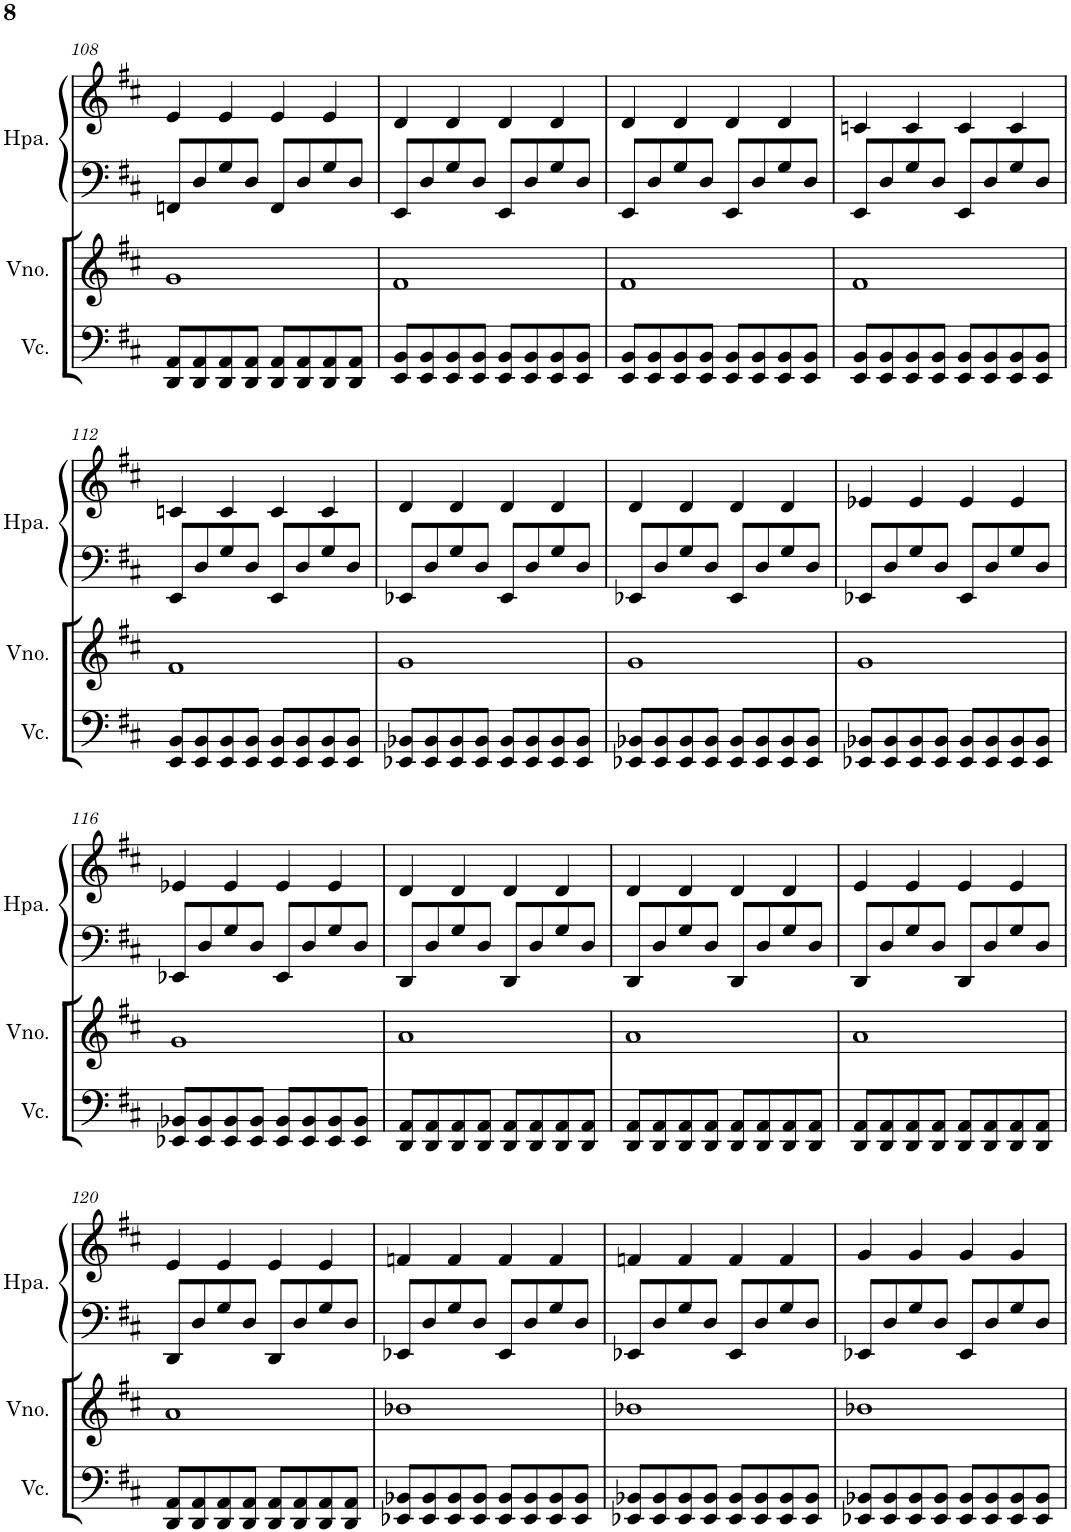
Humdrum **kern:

**kern	**kern	**kern	**kern
*part3	*part2	*part1	*part1
*staff4	*staff3	*staff2	*staff1
*I"Violoncelo	*I"Violino	*I"Harpa	*
*I'Vc.	*I'Vno.	*I'Hpa.	*
!!LO:PB:g=z
*clefF4	*clefG2	*clefF4	*clefG2
*k[f#c#]	*k[f#c#]	*k[f#c#]	*k[f#c#]
*M4/4	*M4/4	*M4/4	*M4/4
=108	=108	=108	=108
8DD/ 8AA/L	1g	8FFn/L	4e/
8DD/ 8AA/	.	8D/	.
8DD/ 8AA/	.	8G/	4e/
8DD/ 8AA/J	.	8D/J	.
8DD/ 8AA/L	.	8FF/L	4e/
8DD/ 8AA/	.	8D/	.
8DD/ 8AA/	.	8G/	4e/
8DD/ 8AA/J	.	8D/J	.
=109	=109	=109	=109
8EE/ 8BB/L	1f#	8EE/L	4d/
8EE/ 8BB/	.	8D/	.
8EE/ 8BB/	.	8G/	4d/
8EE/ 8BB/J	.	8D/J	.
8EE/ 8BB/L	.	8EE/L	4d/
8EE/ 8BB/	.	8D/	.
8EE/ 8BB/	.	8G/	4d/
8EE/ 8BB/J	.	8D/J	.
=110	=110	=110	=110
8EE/ 8BB/L	1f#	8EE/L	4d/
8EE/ 8BB/	.	8D/	.
8EE/ 8BB/	.	8G/	4d/
8EE/ 8BB/J	.	8D/J	.
8EE/ 8BB/L	.	8EE/L	4d/
8EE/ 8BB/	.	8D/	.
8EE/ 8BB/	.	8G/	4d/
8EE/ 8BB/J	.	8D/J	.
=111	=111	=111	=111
8EE/ 8BB/L	1f#	8EE/L	4cn/
8EE/ 8BB/	.	8D/	.
8EE/ 8BB/	.	8G/	4c/
8EE/ 8BB/J	.	8D/J	.
8EE/ 8BB/L	.	8EE/L	4c/
8EE/ 8BB/	.	8D/	.
8EE/ 8BB/	.	8G/	4c/
8EE/ 8BB/J	.	8D/J	.
!!LO:LB:g=z
=112	=112	=112	=112
8EE/ 8BB/L	1f#	8EE/L	4cn/
8EE/ 8BB/	.	8D/	.
8EE/ 8BB/	.	8G/	4c/
8EE/ 8BB/J	.	8D/J	.
8EE/ 8BB/L	.	8EE/L	4c/
8EE/ 8BB/	.	8D/	.
8EE/ 8BB/	.	8G/	4c/
8EE/ 8BB/J	.	8D/J	.
=113	=113	=113	=113
8EE-X/ 8BB-X/L	1g	8EE-X/L	4d/
8EE-/ 8BB-/	.	8D/	.
8EE-/ 8BB-/	.	8G/	4d/
8EE-/ 8BB-/J	.	8D/J	.
8EE-/ 8BB-/L	.	8EE-/L	4d/
8EE-/ 8BB-/	.	8D/	.
8EE-/ 8BB-/	.	8G/	4d/
8EE-/ 8BB-/J	.	8D/J	.
=114	=114	=114	=114
8EE-X/ 8BB-X/L	1g	8EE-X/L	4d/
8EE-/ 8BB-/	.	8D/	.
8EE-/ 8BB-/	.	8G/	4d/
8EE-/ 8BB-/J	.	8D/J	.
8EE-/ 8BB-/L	.	8EE-/L	4d/
8EE-/ 8BB-/	.	8D/	.
8EE-/ 8BB-/	.	8G/	4d/
8EE-/ 8BB-/J	.	8D/J	.
=115	=115	=115	=115
8EE-X/ 8BB-X/L	1g	8EE-X/L	4e-X/
8EE-/ 8BB-/	.	8D/	.
8EE-/ 8BB-/	.	8G/	4e-/
8EE-/ 8BB-/J	.	8D/J	.
8EE-/ 8BB-/L	.	8EE-/L	4e-/
8EE-/ 8BB-/	.	8D/	.
8EE-/ 8BB-/	.	8G/	4e-/
8EE-/ 8BB-/J	.	8D/J	.
!!LO:LB:g=z
=116	=116	=116	=116
8EE-X/ 8BB-X/L	1g	8EE-X/L	4e-X/
8EE-/ 8BB-/	.	8D/	.
8EE-/ 8BB-/	.	8G/	4e-/
8EE-/ 8BB-/J	.	8D/J	.
8EE-/ 8BB-/L	.	8EE-/L	4e-/
8EE-/ 8BB-/	.	8D/	.
8EE-/ 8BB-/	.	8G/	4e-/
8EE-/ 8BB-/J	.	8D/J	.
=117	=117	=117	=117
8DD/ 8AA/L	1a	8DD/L	4d/
8DD/ 8AA/	.	8D/	.
8DD/ 8AA/	.	8G/	4d/
8DD/ 8AA/J	.	8D/J	.
8DD/ 8AA/L	.	8DD/L	4d/
8DD/ 8AA/	.	8D/	.
8DD/ 8AA/	.	8G/	4d/
8DD/ 8AA/J	.	8D/J	.
=118	=118	=118	=118
8DD/ 8AA/L	1a	8DD/L	4d/
8DD/ 8AA/	.	8D/	.
8DD/ 8AA/	.	8G/	4d/
8DD/ 8AA/J	.	8D/J	.
8DD/ 8AA/L	.	8DD/L	4d/
8DD/ 8AA/	.	8D/	.
8DD/ 8AA/	.	8G/	4d/
8DD/ 8AA/J	.	8D/J	.
=119	=119	=119	=119
8DD/ 8AA/L	1a	8DD/L	4e/
8DD/ 8AA/	.	8D/	.
8DD/ 8AA/	.	8G/	4e/
8DD/ 8AA/J	.	8D/J	.
8DD/ 8AA/L	.	8DD/L	4e/
8DD/ 8AA/	.	8D/	.
8DD/ 8AA/	.	8G/	4e/
8DD/ 8AA/J	.	8D/J	.
!!LO:LB:g=z
=120	=120	=120	=120
8DD/ 8AA/L	1a	8DD/L	4e/
8DD/ 8AA/	.	8D/	.
8DD/ 8AA/	.	8G/	4e/
8DD/ 8AA/J	.	8D/J	.
8DD/ 8AA/L	.	8DD/L	4e/
8DD/ 8AA/	.	8D/	.
8DD/ 8AA/	.	8G/	4e/
8DD/ 8AA/J	.	8D/J	.
=121	=121	=121	=121
8EE-X/ 8BB-X/L	1b-X	8EE-X/L	4fn/
8EE-/ 8BB-/	.	8D/	.
8EE-/ 8BB-/	.	8G/	4f/
8EE-/ 8BB-/J	.	8D/J	.
8EE-/ 8BB-/L	.	8EE-/L	4f/
8EE-/ 8BB-/	.	8D/	.
8EE-/ 8BB-/	.	8G/	4f/
8EE-/ 8BB-/J	.	8D/J	.
=122	=122	=122	=122
8EE-X/ 8BB-X/L	1b-X	8EE-X/L	4fn/
8EE-/ 8BB-/	.	8D/	.
8EE-/ 8BB-/	.	8G/	4f/
8EE-/ 8BB-/J	.	8D/J	.
8EE-/ 8BB-/L	.	8EE-/L	4f/
8EE-/ 8BB-/	.	8D/	.
8EE-/ 8BB-/	.	8G/	4f/
8EE-/ 8BB-/J	.	8D/J	.
=123	=123	=123	=123
8EE-X/ 8BB-X/L	1b-X	8EE-X/L	4g/
8EE-/ 8BB-/	.	8D/	.
8EE-/ 8BB-/	.	8G/	4g/
8EE-/ 8BB-/J	.	8D/J	.
8EE-/ 8BB-/L	.	8EE-/L	4g/
8EE-/ 8BB-/	.	8D/	.
8EE-/ 8BB-/	.	8G/	4g/
8EE-/ 8BB-/J	.	8D/J	.
=	=	=	=
*-	*-	*-	*-
